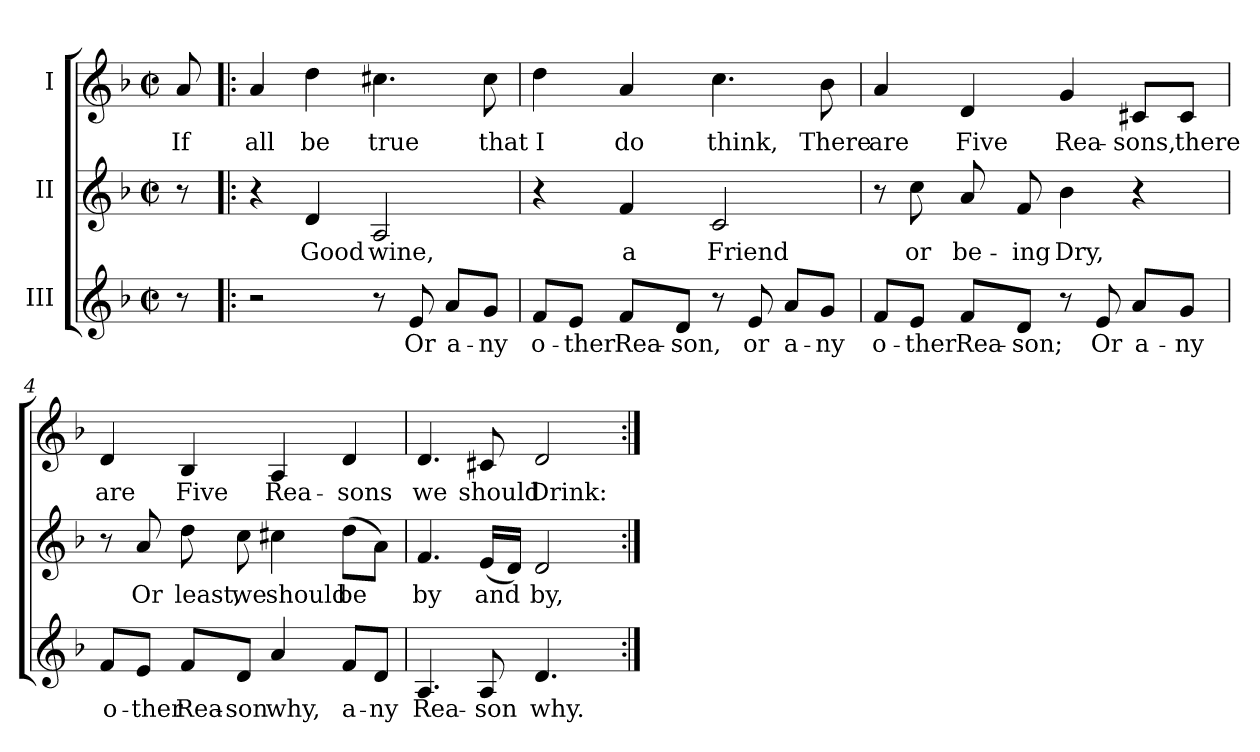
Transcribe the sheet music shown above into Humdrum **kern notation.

**kern	**text	**kern	**text	**kern	**text
*part3	*part3	*part2	*part2	*part1	*part1
*staff3	*staff3	*staff2	*staff2	*staff1	*staff1
*I"III	*	*I"II	*	*I"I	*
*clefG2	*	*clefG2	*	*clefG2	*
*k[b-]	*	*k[b-]	*	*k[b-]	*
*M4/4	*	*M4/4	*	*M4/4	*
*met(c|)	*	*met(c|)	*	*met(c|)	*
*MM54	*	*MM54	*	*MM54	*
=	=	=	=	=	=
!	!	!	!	!	!LO:LY:b
8r	.	8r	.	8a/	If
=1!|:	=1!|:	=1!|:	=1!|:	=1!|:	=1!|:
!	!	!	!	!	!LO:LY:b
2r	.	4r	.	4a/	all
!	!	!	!LO:LY:b	!	!LO:LY:b
.	.	4d/	Good	4dd\	be
!	!	!	!LO:LY:b	!	!LO:LY:b
8r	.	2A/	wine,	4.cc#X\	true
!	!LO:LY:b	!	!	!	!
8e/	Or	.	.	.	.
!	!LO:LY:b	!	!	!	!
8a/L	a-	.	.	.	.
!	!LO:LY:b	!	!	!	!LO:LY:b
8g/J	-ny	.	.	8cc#\	that
=2	=2	=2	=2	=2	=2
!	!LO:LY:b	!	!	!	!LO:LY:b
8f/L	o-	4r	.	4dd\	I
!	!LO:LY:b	!	!	!	!
8e/J	-ther	.	.	.	.
!	!LO:LY:b	!	!LO:LY:b	!	!LO:LY:b
8f/L	Rea-	4f/	a	4a/	do
!	!LO:LY:b	!	!	!	!
8d/J	-son,	.	.	.	.
!	!	!	!LO:LY:b	!	!LO:LY:b
8r	.	2c/	Friend	4.cc\	think,
!	!LO:LY:b	!	!	!	!
8e/	or	.	.	.	.
!	!LO:LY:b	!	!	!	!
8a/L	a-	.	.	.	.
!	!LO:LY:b	!	!	!	!LO:LY:b
8g/J	-ny	.	.	8b-\	There
=3	=3	=3	=3	=3	=3
!	!LO:LY:b	!	!	!	!LO:LY:b
8f/L	o-	8r	.	4a/	are
!	!LO:LY:b	!	!LO:LY:b	!	!
8e/J	-ther	8cc\	or	.	.
!	!LO:LY:b	!	!LO:LY:b	!	!LO:LY:b
8f/L	Rea-	8a/	be-	4d/	Five
!	!LO:LY:b	!	!LO:LY:b	!	!
8d/J	-son;	8f/	-ing	.	.
!	!	!	!LO:LY:b	!	!LO:LY:b
8r	.	4b-\	Dry,	4g/	Rea-
!	!LO:LY:b	!	!	!	!
8e/	Or	.	.	.	.
!	!LO:LY:b	!	!	!	!LO:LY:b
8a/L	a-	4r	.	8c#X/L	-sons,
!	!LO:LY:b	!	!	!	!LO:LY:b
8g/J	-ny	.	.	8c#/J	there
!!LO:LB:g=z
=4	=4	=4	=4	=4	=4
!	!LO:LY:b	!	!	!	!LO:LY:b
8f/L	o-	8r	.	4d/	are
!	!LO:LY:b	!	!LO:LY:b	!	!
8e/J	-ther	8a/	Or	.	.
!	!LO:LY:b	!	!LO:LY:b	!	!LO:LY:b
8f/L	Rea-	8dd\	least,	4B-/	Five
!	!LO:LY:b	!	!LO:LY:b	!	!
8d/J	-son	8cc\	we	.	.
!	!LO:LY:b	!	!LO:LY:b	!	!LO:LY:b
4a/	why,	4cc#X\	should	4A/	Rea-
!	!LO:LY:b	!	!LO:LY:b	!	!LO:LY:b
8f/L	a-	(>8dd\L	be	4d/	-sons
!	!LO:LY:b	!	!	!	!
8d/J	-ny	8a\J)	.	.	.
=5	=5	=5	=5	=5	=5
!	!LO:LY:b	!	!LO:LY:b	!	!LO:LY:b
4.A/	Rea-	4.f/	by	4.d/	we
!	!LO:LY:b	!	!LO:LY:b	!	!LO:LY:b
8A/	-son	(<16e/LL	and	8c#X/	should
.	.	16d/JJ)	.	.	.
!	!LO:LY:b	!	!LO:LY:b	!	!LO:LY:b
4.d/	why.	2d/	by,	2d/	Drink:
8ryy	.	.	.	.	.
=:|!	=:|!	=:|!	=:|!	=:|!	=:|!
*-	*-	*-	*-	*-	*-
